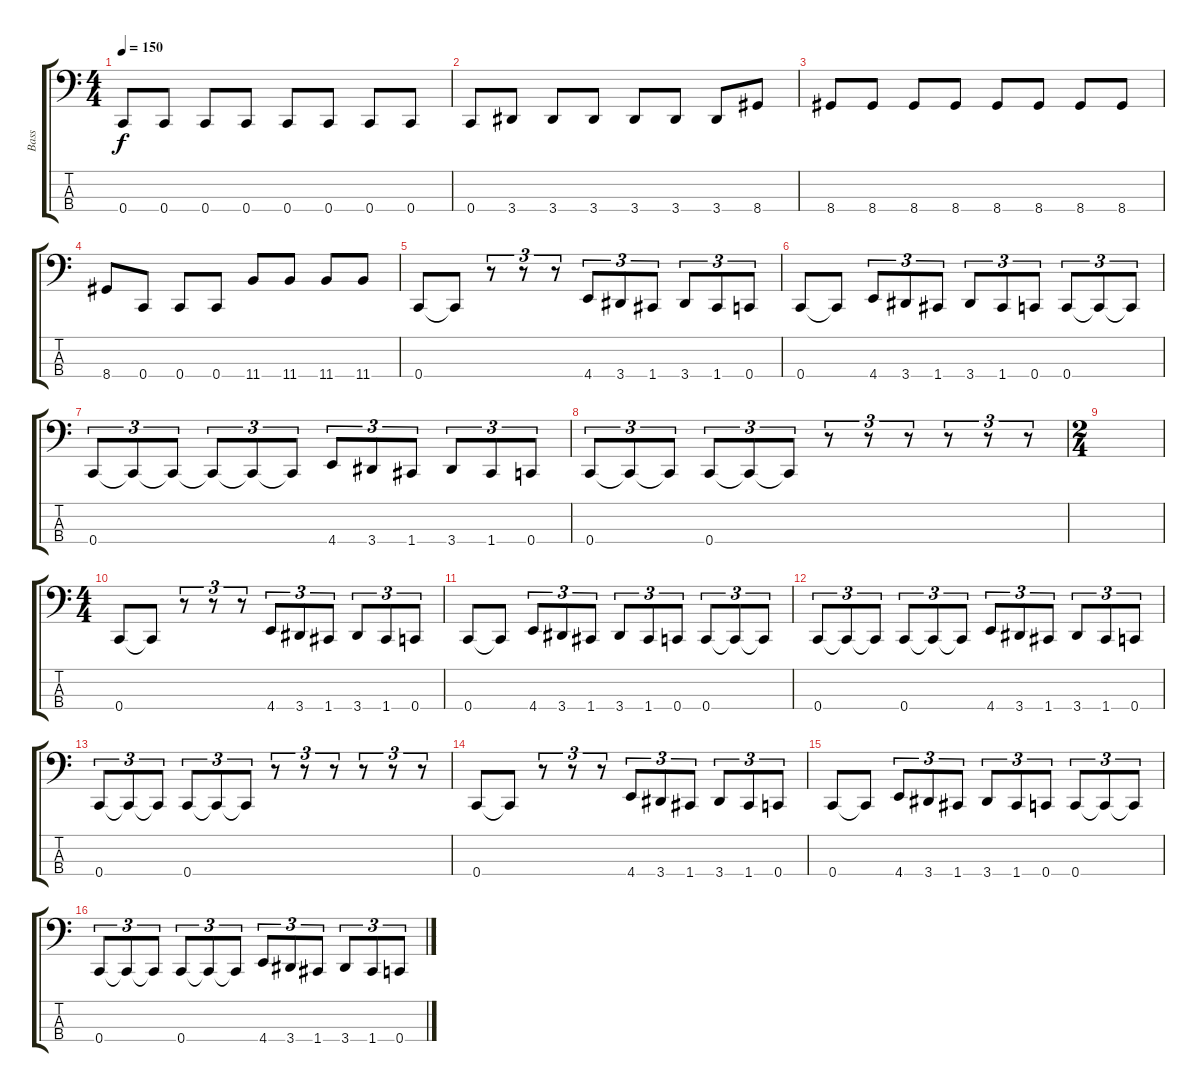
\track ("Bass" "Bass") {instrument electricbassfinger}
\staff {score tabs}
\tuning (F2 C2 G1 C1) {hide}
\ts (4 4)
\tempo 150
\clef f4
\ks c
0.4.8{dy f} 0.4.8 0.4.8 0.4.8 0.4.8 0.4.8 0.4.8 0.4.8 |
0.4.8 3.4.8 3.4.8 3.4.8 3.4.8 3.4.8 3.4.8 8.4.8 |
8.4.8 8.4.8 8.4.8 8.4.8 8.4.8 8.4.8 8.4.8 8.4.8 |
8.4.8 0.4.8 0.4.8 0.4.8 11.4.8 11.4.8 11.4.8 11.4.8 |
0.4.8 0.4{t}.8 r.8{tu (3 2)} r.8{tu (3 2)} r.8{tu (3 2)} 4.4.8{tu (3 2)} 3.4.8{tu (3 2)} 1.4.8{tu (3 2)} 3.4.8{tu (3 2)} 1.4.8{tu (3 2)} 0.4.8{tu (3 2)} |
0.4.8 0.4{t}.8 4.4.8{tu (3 2)} 3.4.8{tu (3 2)} 1.4.8{tu (3 2)} 3.4.8{tu (3 2)} 1.4.8{tu (3 2)} 0.4.8{tu (3 2)} 0.4.8{tu (3 2)} 0.4{t}.8{tu (3 2)} 0.4{t}.8{tu (3 2)} |
0.4.8{tu (3 2)} 0.4{t}.8{tu (3 2)} 0.4{t}.8{tu (3 2)} 0.4{t}.8{tu (3 2)} 0.4{t}.8{tu (3 2)} 0.4{t}.8{tu (3 2)} 4.4.8{tu (3 2)} 3.4.8{tu (3 2)} 1.4.8{tu (3 2)} 3.4.8{tu (3 2)} 1.4.8{tu (3 2)} 0.4.8{tu (3 2)} |
0.4.8{tu (3 2)} 0.4{t}.8{tu (3 2)} 0.4{t}.8{tu (3 2)} 0.4.8{tu (3 2)} 0.4{t}.8{tu (3 2)} 0.4{t}.8{tu (3 2)} r.8{tu (3 2)} r.8{tu (3 2)} r.8{tu (3 2)} r.8{tu (3 2)} r.8{tu (3 2)} r.8{tu (3 2)} |
\ts (2 4)
|
\ts (4 4)
0.4.8 0.4{t}.8 r.8{tu (3 2)} r.8{tu (3 2)} r.8{tu (3 2)} 4.4.8{tu (3 2)} 3.4.8{tu (3 2)} 1.4.8{tu (3 2)} 3.4.8{tu (3 2)} 1.4.8{tu (3 2)} 0.4.8{tu (3 2)} |
0.4.8 0.4{t}.8 4.4.8{tu (3 2)} 3.4.8{tu (3 2)} 1.4.8{tu (3 2)} 3.4.8{tu (3 2)} 1.4.8{tu (3 2)} 0.4.8{tu (3 2)} 0.4.8{tu (3 2)} 0.4{t}.8{tu (3 2)} 0.4{t}.8{tu (3 2)} |
0.4.8{tu (3 2)} 0.4{t}.8{tu (3 2)} 0.4{t}.8{tu (3 2)} 0.4.8{tu (3 2)} 0.4{t}.8{tu (3 2)} 0.4{t}.8{tu (3 2)} 4.4.8{tu (3 2)} 3.4.8{tu (3 2)} 1.4.8{tu (3 2)} 3.4.8{tu (3 2)} 1.4.8{tu (3 2)} 0.4.8{tu (3 2)} |
0.4.8{tu (3 2)} 0.4{t}.8{tu (3 2)} 0.4{t}.8{tu (3 2)} 0.4.8{tu (3 2)} 0.4{t}.8{tu (3 2)} 0.4{t}.8{tu (3 2)} r.8{tu (3 2)} r.8{tu (3 2)} r.8{tu (3 2)} r.8{tu (3 2)} r.8{tu (3 2)} r.8{tu (3 2)} |
0.4.8 0.4{t}.8 r.8{tu (3 2)} r.8{tu (3 2)} r.8{tu (3 2)} 4.4.8{tu (3 2)} 3.4.8{tu (3 2)} 1.4.8{tu (3 2)} 3.4.8{tu (3 2)} 1.4.8{tu (3 2)} 0.4.8{tu (3 2)} |
0.4.8 0.4{t}.8 4.4.8{tu (3 2)} 3.4.8{tu (3 2)} 1.4.8{tu (3 2)} 3.4.8{tu (3 2)} 1.4.8{tu (3 2)} 0.4.8{tu (3 2)} 0.4.8{tu (3 2)} 0.4{t}.8{tu (3 2)} 0.4{t}.8{tu (3 2)} |
0.4.8{tu (3 2)} 0.4{t}.8{tu (3 2)} 0.4{t}.8{tu (3 2)} 0.4.8{tu (3 2)} 0.4{t}.8{tu (3 2)} 0.4{t}.8{tu (3 2)} 4.4.8{tu (3 2)} 3.4.8{tu (3 2)} 1.4.8{tu (3 2)} 3.4.8{tu (3 2)} 1.4.8{tu (3 2)} 0.4.8{tu (3 2)}
